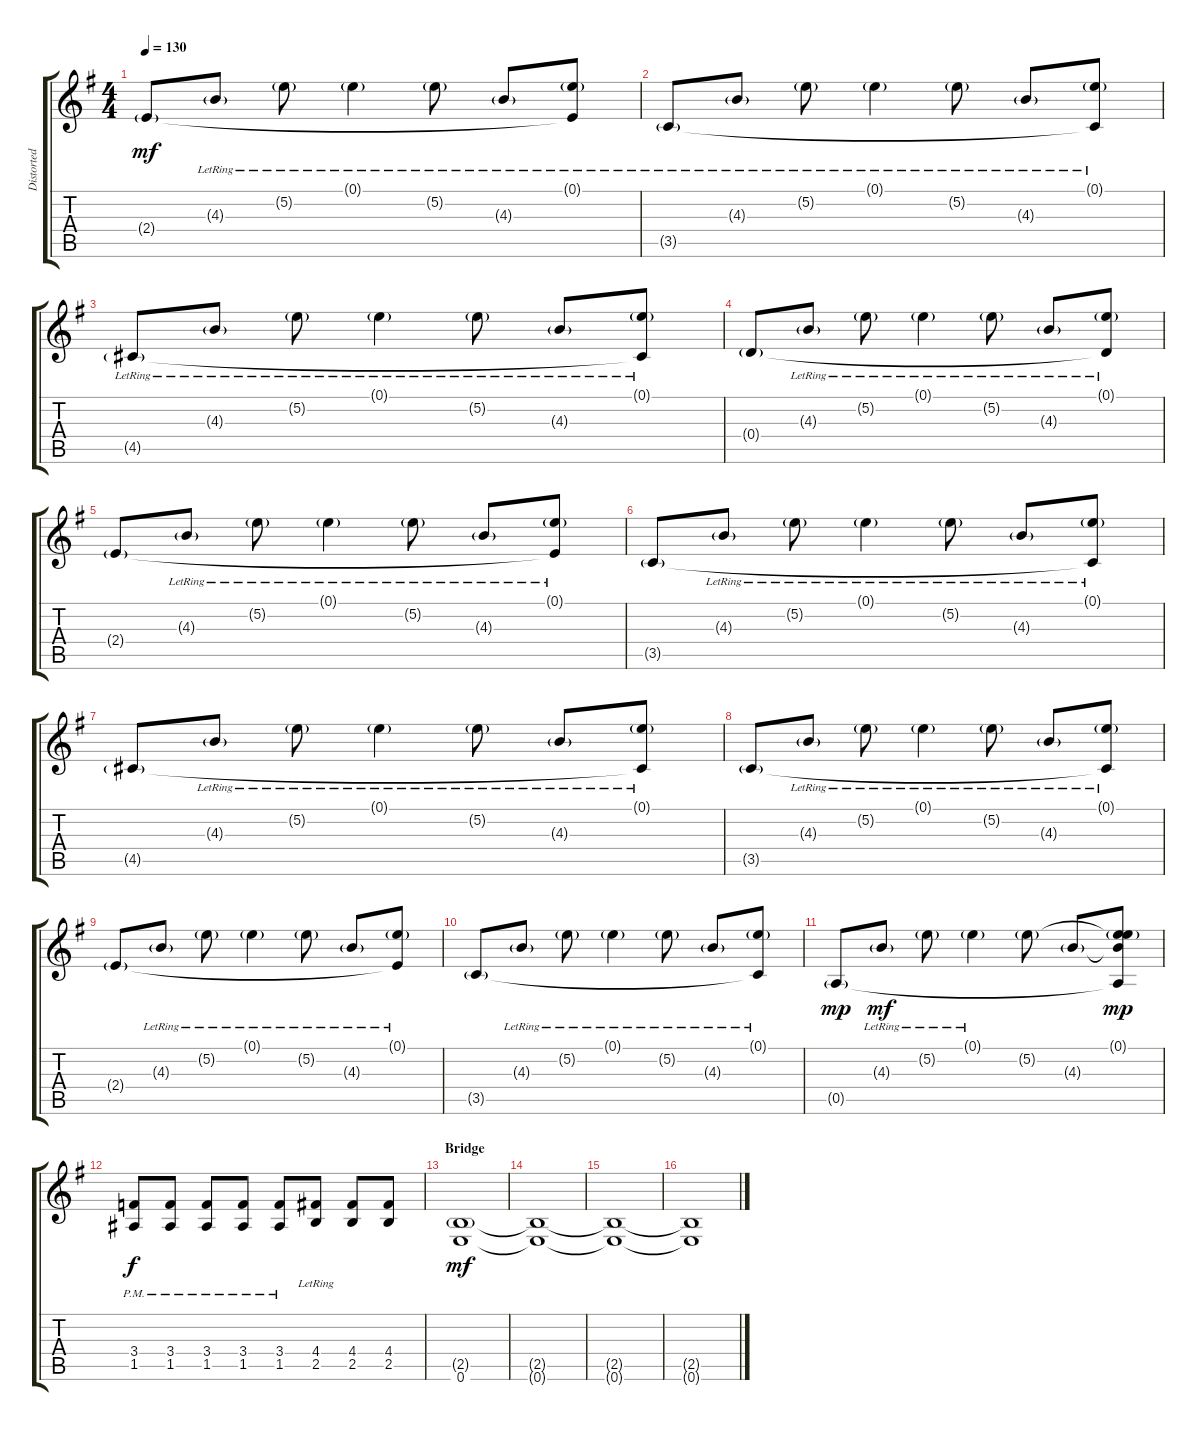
\track ("Distorted Rhythm Guitar (R)" "Distorted ") {instrument distortionguitar}
\staff {score tabs}
\tuning (E4 B3 G3 D3 A2 E2) {hide}
\ts (4 4)
\tempo 130
\clef g2
\ks eminor
2.4{g}.8{dy mf} 4.3{g lr}.8 5.2{g lr}.8 0.1{g lr}.4 5.2{g lr}.8 4.3{g lr}.8 (0.1{g lr} 2.4{t}).8 |
3.5{g lr}.8 4.3{g lr}.8 5.2{g lr}.8 0.1{g lr}.4 5.2{g lr}.8 4.3{g lr}.8 (0.1{g lr} 3.5{t}).8 |
4.5{g lr}.8 4.3{g lr}.8 5.2{g lr}.8 0.1{g lr}.4 5.2{g lr}.8 4.3{g lr}.8 (0.1{g lr} 4.5{t}).8 |
0.4{g}.8 4.3{g lr}.8 5.2{g lr}.8 0.1{g lr}.4 5.2{g lr}.8 4.3{g lr}.8 (0.1{g lr} 0.4{t}).8 |
2.4{g}.8 4.3{g lr}.8 5.2{g lr}.8 0.1{g lr}.4 5.2{g lr}.8 4.3{g lr}.8 (0.1{g lr} 2.4{t}).8 |
3.5{g}.8 4.3{g lr}.8 5.2{g lr}.8 0.1{g lr}.4 5.2{g lr}.8 4.3{g lr}.8 (0.1{g lr} 3.5{t}).8 |
4.5{g}.8 4.3{g lr}.8 5.2{g lr}.8 0.1{g lr}.4 5.2{g lr}.8 4.3{g lr}.8 (0.1{g lr} 4.5{t}).8 |
3.5{g}.8 4.3{g lr}.8 5.2{g lr}.8 0.1{g lr}.4 5.2{g lr}.8 4.3{g lr}.8 (0.1{g lr} 3.5{t}).8 |
2.4{g}.8 4.3{g lr}.8 5.2{g lr}.8 0.1{g lr}.4 5.2{g lr}.8 4.3{g lr}.8 (0.1{g lr} 2.4{t}).8 |
3.5{g}.8 4.3{g lr}.8 5.2{g lr}.8 0.1{g lr}.4 5.2{g lr}.8 4.3{g lr}.8 (0.1{g lr} 3.5{t}).8 |
0.5{g}.8{dy mp} 4.3{g lr}.8{dy mf} 5.2{g lr}.8 0.1{g lr}.4 5.2{g}.8 4.3{g}.8 (0.1{g} 5.2{t} 4.3{t} 0.5{t}).8{dy mp} |
(3.4{pm} 1.5{pm}).8{dy f} (3.4{pm} 1.5{pm}).8 (3.4{pm} 1.5{pm}).8 (3.4{pm} 1.5{pm}).8 (3.4{pm} 1.5{pm}).8 (4.4{lr} 2.5{lr}).8 (4.4 2.5).8 (4.4 2.5).8 |
\section ("" "Bridge")
(2.5{g} 0.6).1{dy mf} |
(2.5{t} 0.6{t}).1 |
(2.5{t} 0.6{t}).1 |
(2.5{t} 0.6{t}).1
